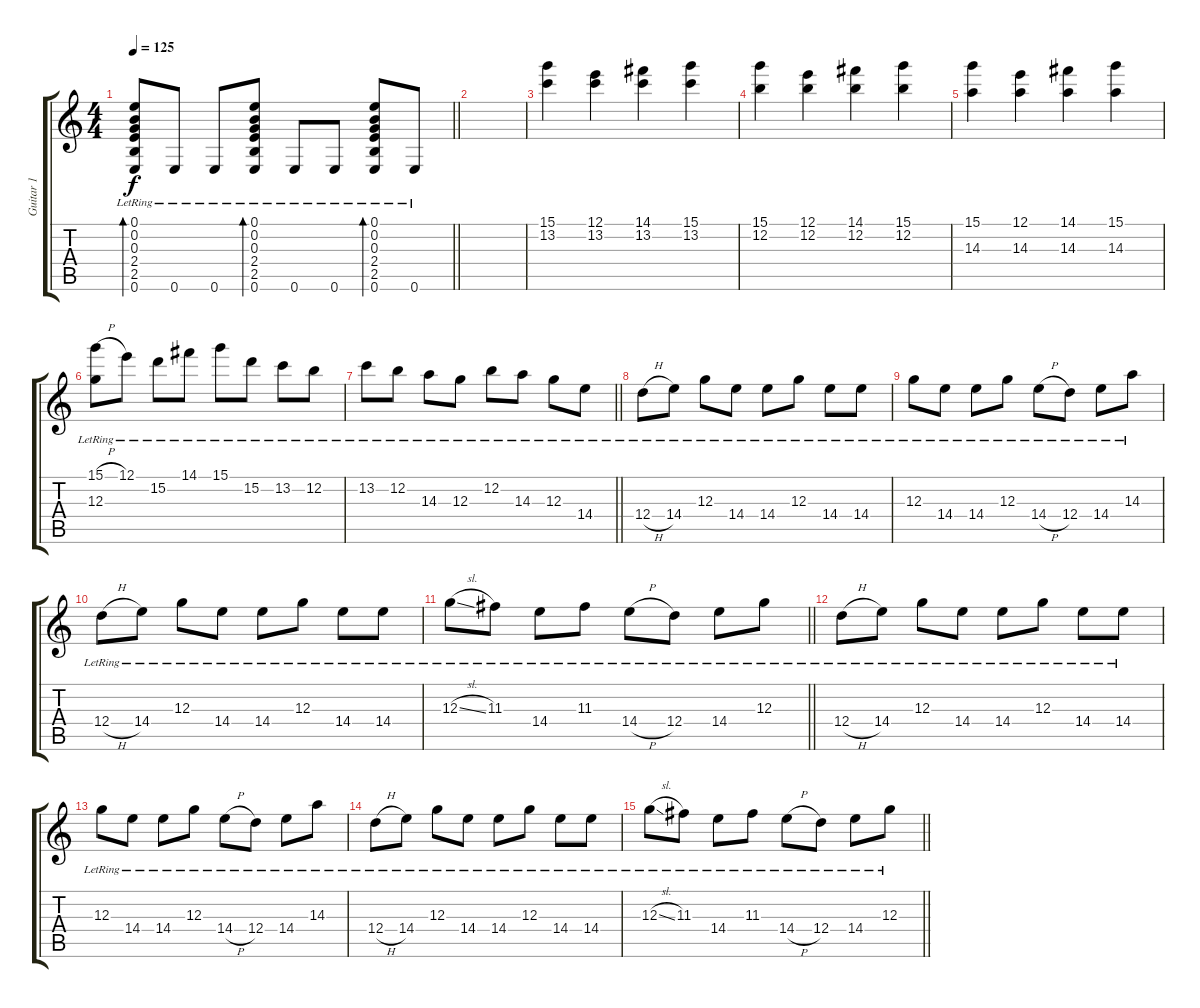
\track ("Guitar 1" "Guitar 1") {instrument acousticguitarsteel}
\staff {score tabs}
\tuning (E4 B3 G3 D3 A2 E2) {hide}
\ts (4 4)
\tempo 125
\clef g2
\barLineRight lightlight
\ks c
(0.1{lr} 0.2{lr} 0.3{lr} 2.4{lr} 2.5{lr} 0.6{lr}).8{bd 120 dy f} 0.6{lr}.8 0.6{lr}.8 (0.1{lr} 0.2{lr} 0.3{lr} 2.4{lr} 2.5{lr} 0.6{lr}).8{bd 120} 0.6{lr}.8 0.6{lr}.8 (0.1{lr} 0.2{lr} 0.3{lr} 2.4{lr} 2.5{lr} 0.6{lr}).8{bd 120} 0.6{lr}.8 |
|
(15.1 13.2).4{instrument overdrivenguitar} (12.1 13.2).4 (14.1 13.2).4 (15.1 13.2).4 |
(15.1 12.2).4 (12.1 12.2).4 (14.1 12.2).4 (15.1 12.2).4 |
(15.1 14.3).4 (12.1 14.3).4 (14.1 14.3).4 (15.1 14.3).4 |
(15.1{h lr} 12.3{lr}).8 12.1{lr}.8 15.2{lr}.8 14.1{lr}.8 15.1{lr}.8 15.2{lr}.8 13.2{lr}.8 12.2{lr}.8 |
\barLineRight lightlight
13.2{lr}.8 12.2{lr}.8 14.3{lr}.8 12.3{lr}.8 12.2{lr}.8 14.3{lr}.8 12.3{lr}.8 14.4{lr}.8 |
\section ("" "")
12.4{h lr}.8 14.4{lr}.8 12.3{lr}.8 14.4{lr}.8 14.4{lr}.8 12.3{lr}.8 14.4{lr}.8 14.4{lr}.8 |
12.3{lr}.8 14.4{lr}.8 14.4{lr}.8 12.3{lr}.8 14.4{h lr}.8 12.4{lr}.8 14.4{lr}.8 14.3{lr}.8 |
12.4{h lr}.8 14.4{lr}.8 12.3{lr}.8 14.4{lr}.8 14.4{lr}.8 12.3{lr}.8 14.4{lr}.8 14.4{lr}.8 |
\barLineRight lightlight
12.3{sl lr}.8 11.3{lr}.8 14.4{lr}.8 11.3{lr}.8 14.4{h lr}.8 12.4{lr}.8 14.4{lr}.8 12.3{lr}.8 |
12.4{h lr}.8 14.4{lr}.8 12.3{lr}.8 14.4{lr}.8 14.4{lr}.8 12.3{lr}.8 14.4{lr}.8 14.4{lr}.8 |
12.3{lr}.8 14.4{lr}.8 14.4{lr}.8 12.3{lr}.8 14.4{h lr}.8 12.4{lr}.8 14.4{lr}.8 14.3{lr}.8 |
12.4{h lr}.8 14.4{lr}.8 12.3{lr}.8 14.4{lr}.8 14.4{lr}.8 12.3{lr}.8 14.4{lr}.8 14.4{lr}.8 |
\barLineRight lightlight
12.3{sl lr}.8 11.3{lr}.8 14.4{lr}.8 11.3{lr}.8 14.4{h lr}.8 12.4{lr}.8 14.4{lr}.8 12.3{lr}.8
